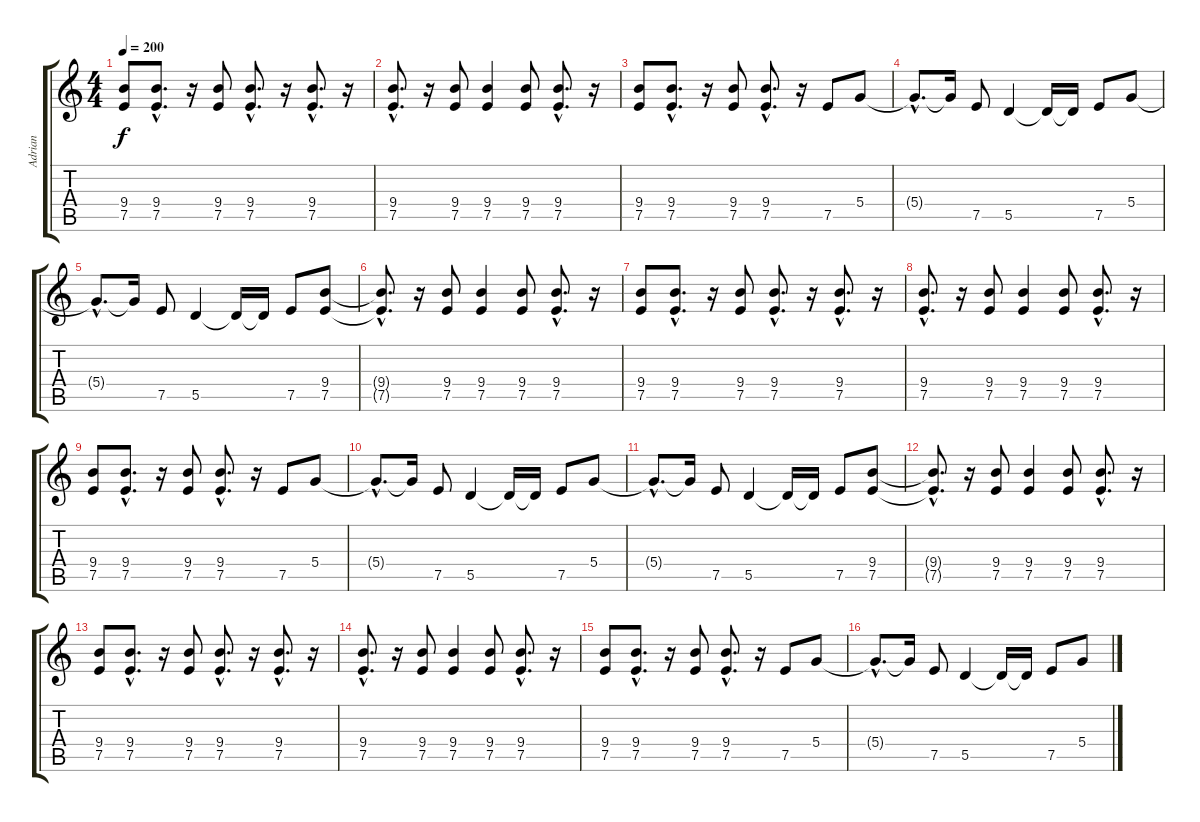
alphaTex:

\track ("Adrian" "Adrian") {instrument distortionguitar}
\staff {score tabs}
\tuning (E4 B3 G3 D3 A2 E2) {hide}
\ts (4 4)
\tempo 200
\clef g2
\ks c
(9.4 7.5).8{dy f} (9.4{hac} 7.5{hac}).8{d} r.16 (9.4 7.5).8 (9.4{hac} 7.5{hac}).8{d} r.16 (9.4{hac} 7.5{hac}).8{d} r.16 |
(9.4{hac} 7.5{hac}).8{d} r.16 (9.4 7.5).8 (9.4 7.5).4 (9.4 7.5).8 (9.4{hac} 7.5{hac}).8{d} r.16 |
(9.4 7.5).8 (9.4{hac} 7.5{hac}).8{d} r.16 (9.4 7.5).8 (9.4{hac} 7.5{hac}).8{d} r.16 7.5.8 5.4.8 |
5.4{hac t}.8{d} 5.4{t}.16 7.5.8 5.5.4 5.5{t}.16 5.5{t}.16 7.5.8 5.4.8 |
5.4{hac t}.8{d} 5.4{t}.16 7.5.8 5.5.4 5.5{t}.16 5.5{t}.16 7.5.8 (9.4 7.5).8 |
(9.4{hac t} 7.5{hac t}).8{d} r.16 (9.4 7.5).8 (9.4 7.5).4 (9.4 7.5).8 (9.4{hac} 7.5{hac}).8{d} r.16 |
(9.4 7.5).8 (9.4{hac} 7.5{hac}).8{d} r.16 (9.4 7.5).8 (9.4{hac} 7.5{hac}).8{d} r.16 (9.4{hac} 7.5{hac}).8{d} r.16 |
(9.4{hac} 7.5{hac}).8{d} r.16 (9.4 7.5).8 (9.4 7.5).4 (9.4 7.5).8 (9.4{hac} 7.5{hac}).8{d} r.16 |
(9.4 7.5).8 (9.4{hac} 7.5{hac}).8{d} r.16 (9.4 7.5).8 (9.4{hac} 7.5{hac}).8{d} r.16 7.5.8 5.4.8 |
5.4{hac t}.8{d} 5.4{t}.16 7.5.8 5.5.4 5.5{t}.16 5.5{t}.16 7.5.8 5.4.8 |
5.4{hac t}.8{d} 5.4{t}.16 7.5.8 5.5.4 5.5{t}.16 5.5{t}.16 7.5.8 (9.4 7.5).8 |
(9.4{hac t} 7.5{hac t}).8{d} r.16 (9.4 7.5).8 (9.4 7.5).4 (9.4 7.5).8 (9.4{hac} 7.5{hac}).8{d} r.16 |
(9.4 7.5).8 (9.4{hac} 7.5{hac}).8{d} r.16 (9.4 7.5).8 (9.4{hac} 7.5{hac}).8{d} r.16 (9.4{hac} 7.5{hac}).8{d} r.16 |
(9.4{hac} 7.5{hac}).8{d} r.16 (9.4 7.5).8 (9.4 7.5).4 (9.4 7.5).8 (9.4{hac} 7.5{hac}).8{d} r.16 |
(9.4 7.5).8 (9.4{hac} 7.5{hac}).8{d} r.16 (9.4 7.5).8 (9.4{hac} 7.5{hac}).8{d} r.16 7.5.8 5.4.8 |
5.4{hac t}.8{d} 5.4{t}.16 7.5.8 5.5.4 5.5{t}.16 5.5{t}.16 7.5.8 5.4.8
